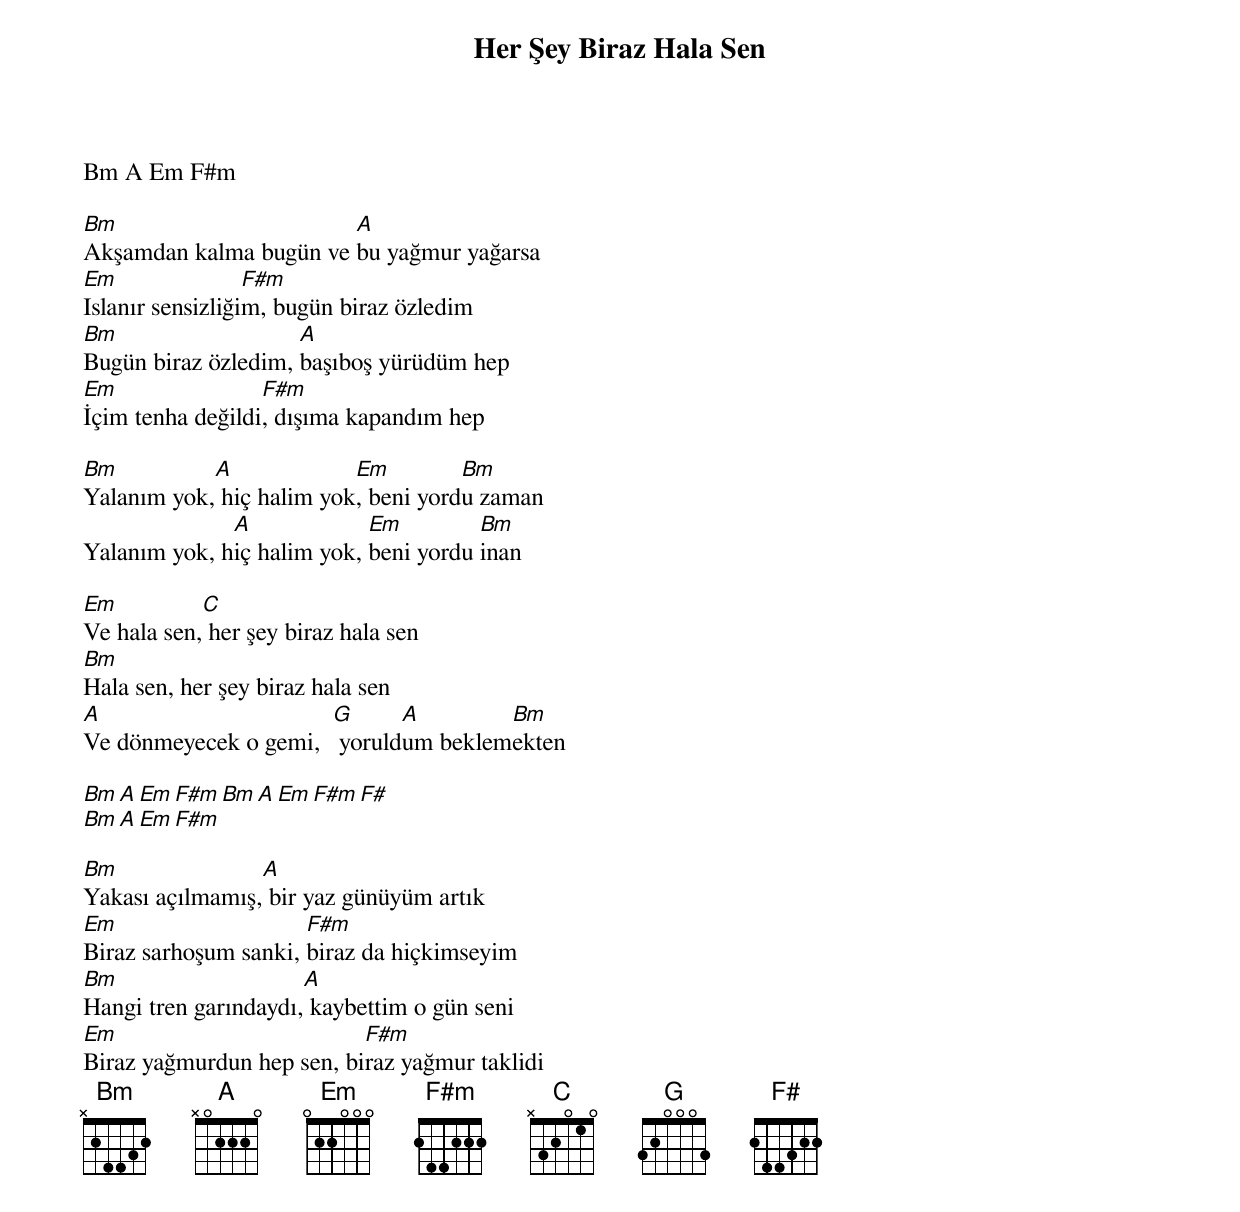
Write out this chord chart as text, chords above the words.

{title: Her Şey Biraz Hala Sen}
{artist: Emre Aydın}

Bm A Em F#m

Bm                      A
Akşamdan kalma bugün ve bu yağmur yağarsa
Em                F#m
Islanır sensizliğim, bugün biraz özledim
Bm                   A
Bugün biraz özledim, başıboş yürüdüm hep
Em                F#m
İçim tenha değildi, dışıma kapandım hep

Bm          A             Em         Bm
Yalanım yok, hiç halim yok, beni yordu zaman
              A             Em         Bm
Yalanım yok, hiç halim yok, beni yordu inan

Em          C
Ve hala sen, her şey biraz hala sen
Bm
Hala sen, her şey biraz hala sen
A                      G      A        Bm
Ve dönmeyecek o gemi,   yoruldum beklemekten

Bm A Em F#m Bm A Em F#m F#
Bm A Em F#m

Bm               A
Yakası açılmamış, bir yaz günüyüm artık
Em                    F#m
Biraz sarhoşum sanki, biraz da hiçkimseyim
Bm                    A
Hangi tren garındaydı, kaybettim o gün seni
Em                         F#m
Biraz yağmurdun hep sen, biraz yağmur taklidi
